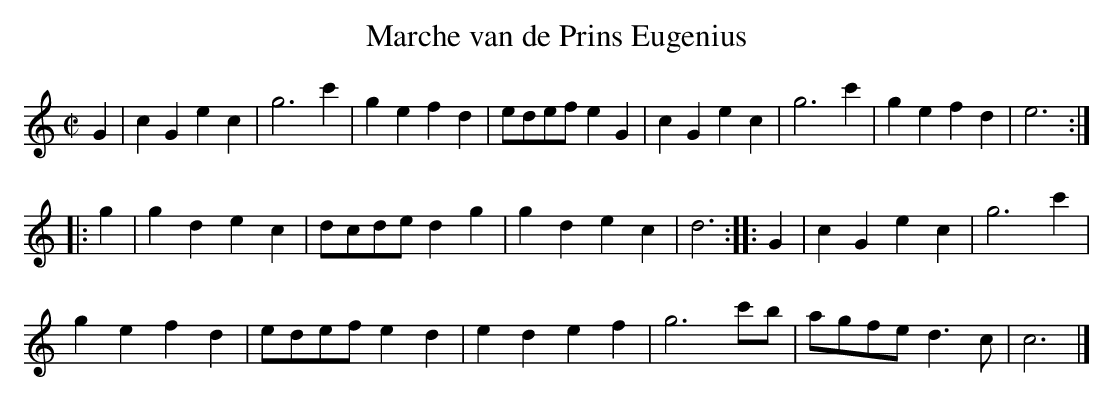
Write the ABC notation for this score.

X:1
T:Marche van de Prins Eugenius
M:C|
K:Cmaj
G2|c2G2e2c2|g6c'2|g2e2f2d2|edefe2G2|c2G2e2c2|g6c'2|g2e2f2d2|e6:|
|:g2|g2d2e2c2|dcded2g2|g2d2e2c2|d6:||:G2|c2G2e2c2|g6c'2|
g2e2f2d2|edefe2d2|e2d2e2f2|g6c'b|agfed3c|c6|]
